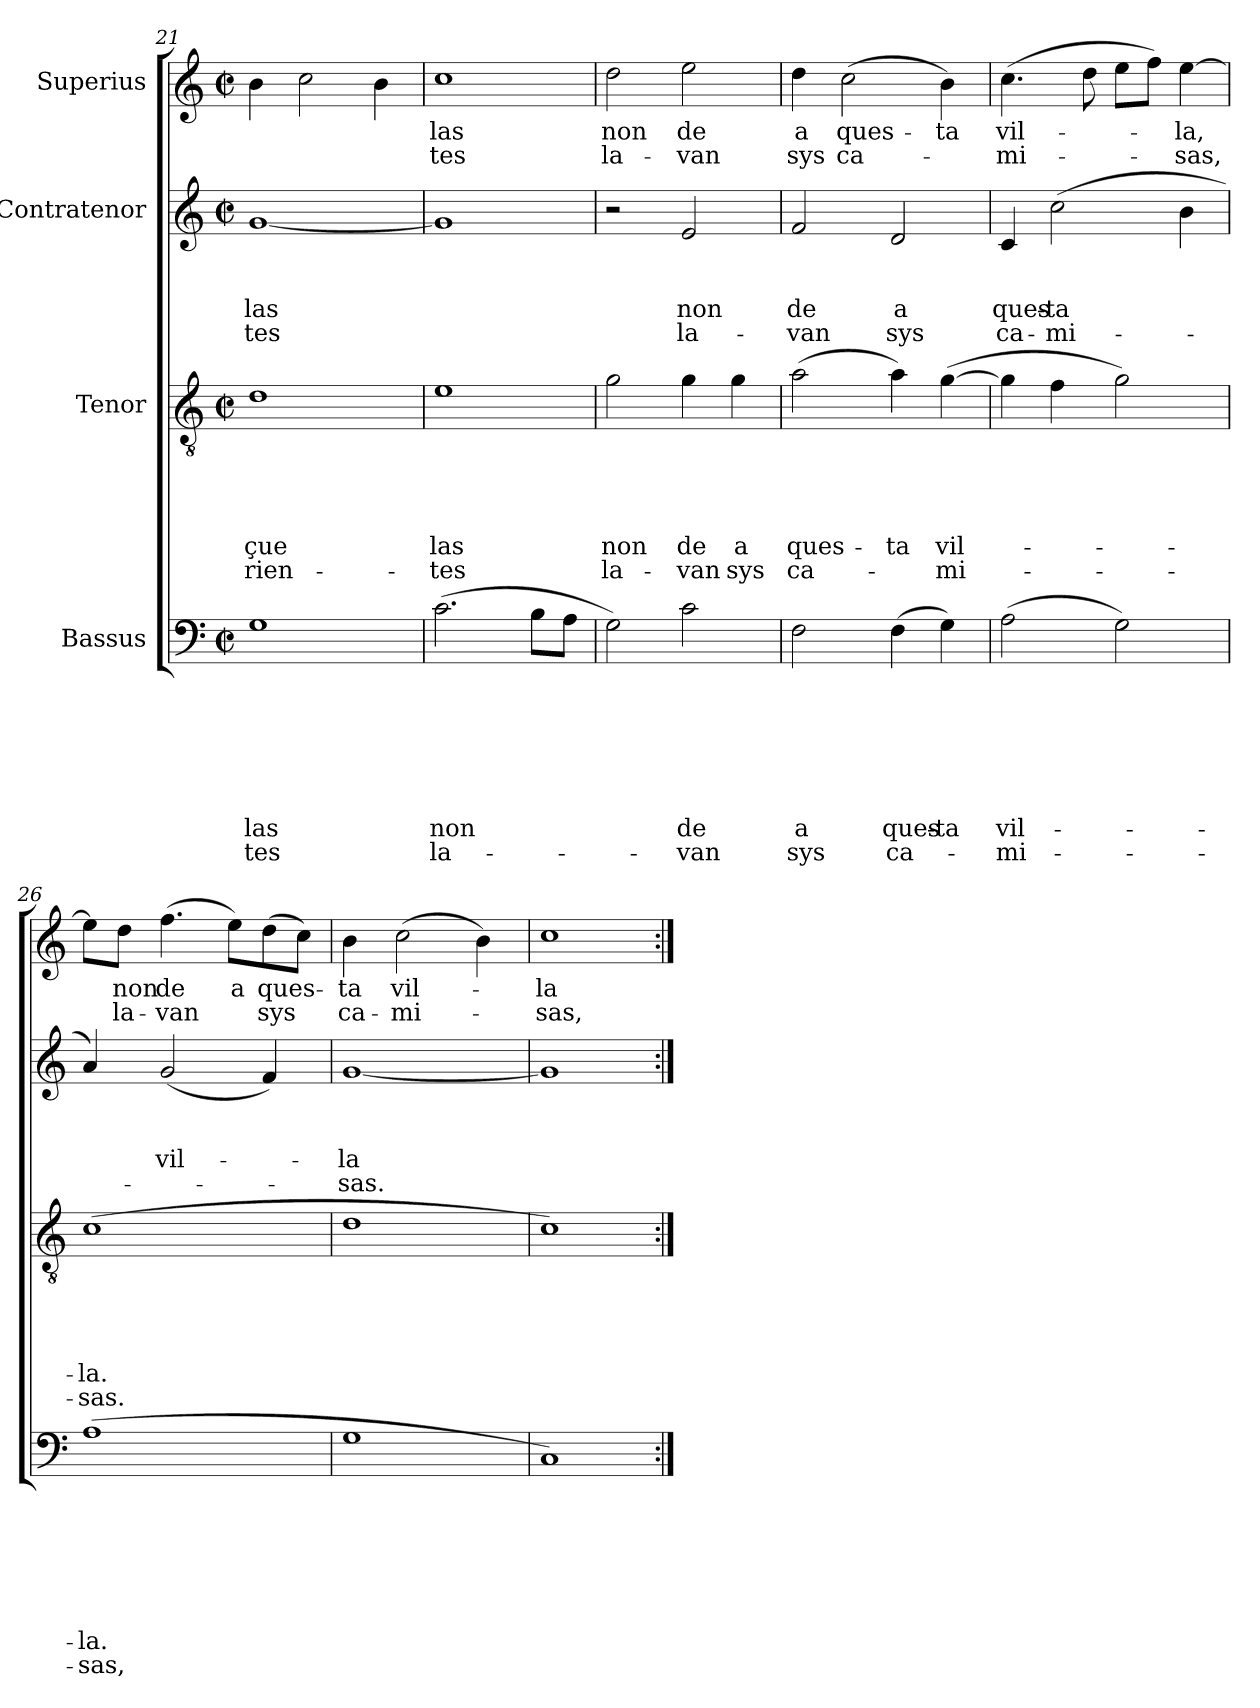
**kern	**text	**text	**text	**text	**text	**text	**text	**text	**kern	**text	**text	**text	**text	**text	**text	**kern	**text	**text	**text	**text	**kern	**text	**text
*part4	*part4	*part4	*part4	*part4	*part4	*part4	*part4	*part4	*part3	*part3	*part3	*part3	*part3	*part3	*part3	*part2	*part2	*part2	*part2	*part2	*part1	*part1	*part1
*staff4	*staff4	*staff4	*staff4	*staff4	*staff4	*staff4	*staff4	*staff4	*staff3	*staff3	*staff3	*staff3	*staff3	*staff3	*staff3	*staff2	*staff2	*staff2	*staff2	*staff2	*staff1	*staff1	*staff1
*I"Bassus	*	*	*	*	*	*	*	*	*I"Tenor	*	*	*	*	*	*	*I"Contratenor	*	*	*	*	*I"Superius	*	*
*clefF4	*	*	*	*	*	*	*	*	*clefGv2	*	*	*	*	*	*	*clefG2	*	*	*	*	*clefG2	*	*
*k[]	*	*	*	*	*	*	*	*	*k[]	*	*	*	*	*	*	*k[]	*	*	*	*	*k[]	*	*
*C:	*	*	*	*	*	*	*	*	*C:	*	*	*	*	*	*	*C:	*	*	*	*	*C:	*	*
*M2/2	*	*	*	*	*	*	*	*	*M2/2	*	*	*	*	*	*	*M2/2	*	*	*	*	*M2/2	*	*
*met(c|)	*	*	*	*	*	*	*	*	*met(c|)	*	*	*	*	*	*	*met(c|)	*	*	*	*	*met(c|)	*	*
=21	=21	=21	=21	=21	=21	=21	=21	=21	=21	=21	=21	=21	=21	=21	=21	=21	=21	=21	=21	=21	=21	=21	=21
1G	.	.	.	.	.	.	las	-tes	1d	.	.	.	.	-çue	-rien-	[1g	.	.	las	-tes	4b\	.	.
.	.	.	.	.	.	.	.	.	.	.	.	.	.	.	.	.	.	.	.	.	2cc\	.	.
.	.	.	.	.	.	.	.	.	.	.	.	.	.	.	.	.	.	.	.	.	4b\	.	.
=22	=22	=22	=22	=22	=22	=22	=22	=22	=22	=22	=22	=22	=22	=22	=22	=22	=22	=22	=22	=22	=22	=22	=22
(2.c\	.	.	.	.	.	.	non	la-	1e	.	.	.	.	las	-tes	1g]	.	.	.	.	1cc	las	-tes
8B\L	.	.	.	.	.	.	.	.	.	.	.	.	.	.	.	.	.	.	.	.	.	.	.
8A\J	.	.	.	.	.	.	.	.	.	.	.	.	.	.	.	.	.	.	.	.	.	.	.
!!LO:PB:g=z
=23	=23	=23	=23	=23	=23	=23	=23	=23	=23	=23	=23	=23	=23	=23	=23	=23	=23	=23	=23	=23	=23	=23	=23
2G\)	.	.	.	.	.	.	.	.	2g\	.	.	.	.	non	la-	2r	.	.	.	.	2dd\	non	la-
2c\	.	.	.	.	.	.	de	-van	4g\	.	.	.	.	de	-van	2e/	.	.	non	la-	2ee\	de	-van
.	.	.	.	.	.	.	.	.	4g\	.	.	.	.	a	sys	.	.	.	.	.	.	.	.
=24	=24	=24	=24	=24	=24	=24	=24	=24	=24	=24	=24	=24	=24	=24	=24	=24	=24	=24	=24	=24	=24	=24	=24
2F\	.	.	.	.	.	.	a	sys	(2a\	.	.	.	.	ques-	ca-	2f/	.	.	de	-van	4dd\	a	sys
.	.	.	.	.	.	.	.	.	.	.	.	.	.	.	.	.	.	.	.	.	(2cc\	ques-	ca-
(4F\	.	.	.	.	.	.	ques-	ca-	4a\)	.	.	.	.	-ta	.	2d/	.	.	a	sys	.	.	.
4G\)	.	.	.	.	.	.	-ta	.	([4g\	.	.	.	.	vil-	-mi-	.	.	.	.	.	4b\)	-ta	.
=25	=25	=25	=25	=25	=25	=25	=25	=25	=25	=25	=25	=25	=25	=25	=25	=25	=25	=25	=25	=25	=25	=25	=25
(2A\	.	.	.	.	.	.	vil-	-mi-	4g\]	.	.	.	.	.	.	4c/	.	.	ques-	ca-	(4.cc\	vil-	-mi-
.	.	.	.	.	.	.	.	.	4f\	.	.	.	.	.	.	(2cc\	.	.	-ta	-mi-	.	.	.
.	.	.	.	.	.	.	.	.	.	.	.	.	.	.	.	.	.	.	.	.	8dd\	.	.
2G\)	.	.	.	.	.	.	.	.	2g\)	.	.	.	.	.	.	.	.	.	.	.	8ee\L	.	.
.	.	.	.	.	.	.	.	.	.	.	.	.	.	.	.	.	.	.	.	.	8ff\J)	.	.
.	.	.	.	.	.	.	.	.	.	.	.	.	.	.	.	4b\	.	.	.	.	[4ee\	-la,	-sas,
!!LO:LB:g=z
=26	=26	=26	=26	=26	=26	=26	=26	=26	=26	=26	=26	=26	=26	=26	=26	=26	=26	=26	=26	=26	=26	=26	=26
(1A	.	.	.	.	.	.	-la.	-sas,	(1c	.	.	.	.	-la.	-sas.	4a/)	.	.	.	.	8ee\L]	.	.
.	.	.	.	.	.	.	.	.	.	.	.	.	.	.	.	.	.	.	.	.	8dd\J	non	la-
.	.	.	.	.	.	.	.	.	.	.	.	.	.	.	.	(2g/	.	.	vil-	.	(4.ff\	de	-van
.	.	.	.	.	.	.	.	.	.	.	.	.	.	.	.	.	.	.	.	.	8ee\L)	a	.
.	.	.	.	.	.	.	.	.	.	.	.	.	.	.	.	4f/)	.	.	.	.	(8dd\	ques-	sys
.	.	.	.	.	.	.	.	.	.	.	.	.	.	.	.	.	.	.	.	.	8cc\J)	.	.
=27	=27	=27	=27	=27	=27	=27	=27	=27	=27	=27	=27	=27	=27	=27	=27	=27	=27	=27	=27	=27	=27	=27	=27
1G	.	.	.	.	.	.	.	.	1d	.	.	.	.	.	.	[1g	.	.	-la	-sas.	4b\	-ta	ca-
.	.	.	.	.	.	.	.	.	.	.	.	.	.	.	.	.	.	.	.	.	(2cc\	vil-	-mi-
.	.	.	.	.	.	.	.	.	.	.	.	.	.	.	.	.	.	.	.	.	4b\)	.	.
=28	=28	=28	=28	=28	=28	=28	=28	=28	=28	=28	=28	=28	=28	=28	=28	=28	=28	=28	=28	=28	=28	=28	=28
1C)	.	.	.	.	.	.	.	.	1c)	.	.	.	.	.	.	1g]	.	.	.	.	1cc	-la	-sas,
=:|!	=:|!	=:|!	=:|!	=:|!	=:|!	=:|!	=:|!	=:|!	=:|!	=:|!	=:|!	=:|!	=:|!	=:|!	=:|!	=:|!	=:|!	=:|!	=:|!	=:|!	=:|!	=:|!	=:|!
*-	*-	*-	*-	*-	*-	*-	*-	*-	*-	*-	*-	*-	*-	*-	*-	*-	*-	*-	*-	*-	*-	*-	*-
